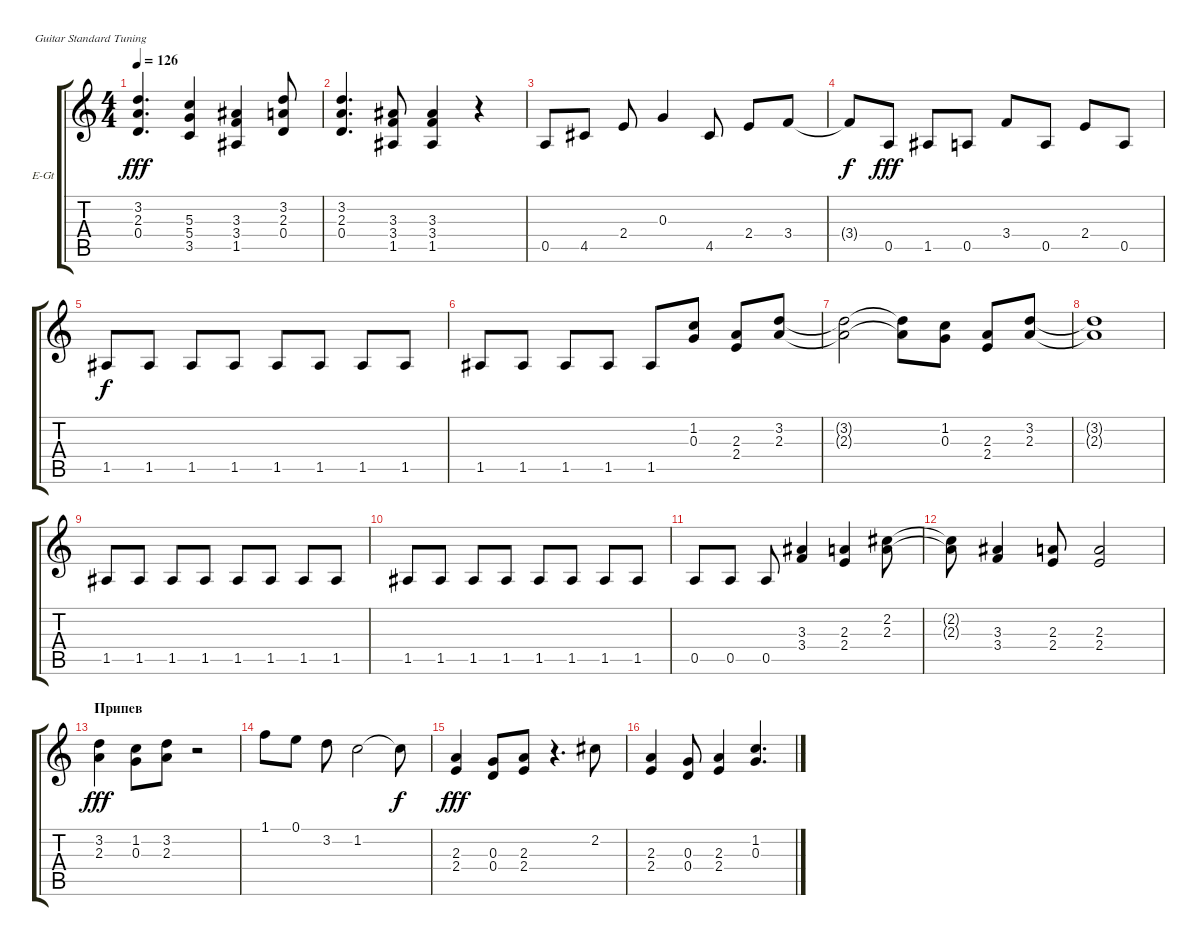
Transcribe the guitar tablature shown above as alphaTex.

\bracketExtendMode groupsimilarinstruments
\firstSystemTrackNameOrientation horizontal
\otherSystemsTrackNameOrientation horizontal
\track ("Сергей Маврин" "E-Gt") {instrument distortionguitar}
\staff {score tabs}
\tuning (E4 B3 G3 D3 A2 E2)
\ts (4 4)
\tempo 126
\clef g2
\ks c
(3.2 2.3 0.4).4{d dy fff} (5.3 5.4 3.5).4 (3.3 3.4 1.5).4 (3.2 2.3 0.4).8 |
(3.2 2.3 0.4).4{d} (3.3 3.4 1.5).8 (3.3 3.4 1.5).4 r.4 |
0.5.8 4.5.8 2.4.8 0.3.4 4.5.8 2.4.8 3.4.8 |
3.4{t}.8{dy f} 0.5.8{dy fff} 1.5.8 0.5.8 3.4.8 0.5.8 2.4.8 0.5.8 |
1.5.8{dy f} 1.5.8 1.5.8 1.5.8 1.5.8 1.5.8 1.5.8 1.5.8 |
1.5.8 1.5.8 1.5.8 1.5.8 1.5.8 (1.2 0.3).8 (2.3 2.4).8 (3.2 2.3).8 |
(3.2{t} 2.3{t}).2 (3.2{t} 2.3{t}).8 (1.2 0.3).8 (2.3 2.4).8 (3.2 2.3).8 |
(3.2{t} 2.3{t}).1 |
1.5.8 1.5.8 1.5.8 1.5.8 1.5.8 1.5.8 1.5.8 1.5.8 |
1.5.8 1.5.8 1.5.8 1.5.8 1.5.8 1.5.8 1.5.8 1.5.8 |
0.5.8 0.5.8 0.5.8 (3.3 3.4).4 (2.3 2.4).4 (2.2 2.3).8 |
(2.2{t} 2.3{t}).8 (3.3 3.4).4 (2.3 2.4).8 (2.3 2.4).2 |
\section ("" "Припев")
(3.2 2.3).4{dy fff} (1.2 0.3).8 (3.2 2.3).8 r.2 |
1.1.8 0.1.8 3.2.8 1.2.2 1.2{t}.8{dy f} |
(2.3 2.4).4{dy fff} (0.3 0.4).8 (2.3 2.4).8 r.4{d} 2.2.8 |
(2.3 2.4).4 (0.3 0.4).8 (2.3 2.4).4 (1.2 0.3).4{d}
